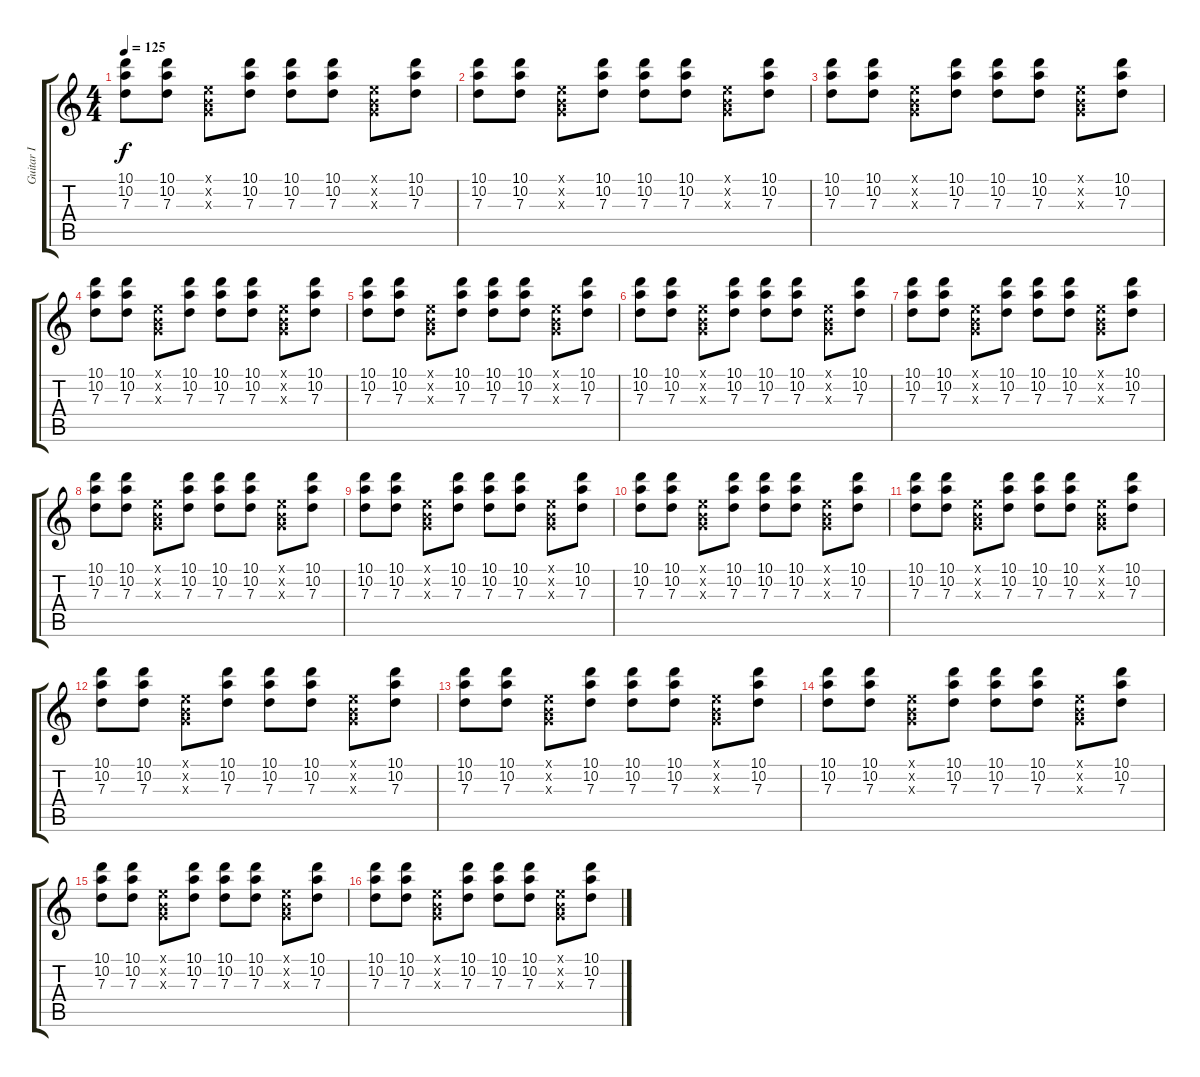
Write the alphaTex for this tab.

\track ("Guitar I" "Guitar I") {instrument distortionguitar}
\staff {score tabs}
\tuning (E4 B3 G3 D3 A2 E2) {hide}
\ts (4 4)
\tempo 125
\clef g2
\ks c
(10.1 10.2 7.3).8{dy f} (10.1 10.2 7.3).8 (0.1{x} 0.2{x} 0.3{x}).8 (10.1 10.2 7.3).8 (10.1 10.2 7.3).8 (10.1 10.2 7.3).8 (0.1{x} 0.2{x} 0.3{x}).8 (10.1 10.2 7.3).8 |
(10.1 10.2 7.3).8 (10.1 10.2 7.3).8 (0.1{x} 0.2{x} 0.3{x}).8 (10.1 10.2 7.3).8 (10.1 10.2 7.3).8 (10.1 10.2 7.3).8 (0.1{x} 0.2{x} 0.3{x}).8 (10.1 10.2 7.3).8 |
(10.1 10.2 7.3).8 (10.1 10.2 7.3).8 (0.1{x} 0.2{x} 0.3{x}).8 (10.1 10.2 7.3).8 (10.1 10.2 7.3).8 (10.1 10.2 7.3).8 (0.1{x} 0.2{x} 0.3{x}).8 (10.1 10.2 7.3).8 |
(10.1 10.2 7.3).8 (10.1 10.2 7.3).8 (0.1{x} 0.2{x} 0.3{x}).8 (10.1 10.2 7.3).8 (10.1 10.2 7.3).8 (10.1 10.2 7.3).8 (0.1{x} 0.2{x} 0.3{x}).8 (10.1 10.2 7.3).8 |
(10.1 10.2 7.3).8 (10.1 10.2 7.3).8 (0.1{x} 0.2{x} 0.3{x}).8 (10.1 10.2 7.3).8 (10.1 10.2 7.3).8 (10.1 10.2 7.3).8 (0.1{x} 0.2{x} 0.3{x}).8 (10.1 10.2 7.3).8 |
(10.1 10.2 7.3).8 (10.1 10.2 7.3).8 (0.1{x} 0.2{x} 0.3{x}).8 (10.1 10.2 7.3).8 (10.1 10.2 7.3).8 (10.1 10.2 7.3).8 (0.1{x} 0.2{x} 0.3{x}).8 (10.1 10.2 7.3).8 |
(10.1 10.2 7.3).8 (10.1 10.2 7.3).8 (0.1{x} 0.2{x} 0.3{x}).8 (10.1 10.2 7.3).8 (10.1 10.2 7.3).8 (10.1 10.2 7.3).8 (0.1{x} 0.2{x} 0.3{x}).8 (10.1 10.2 7.3).8 |
(10.1 10.2 7.3).8 (10.1 10.2 7.3).8 (0.1{x} 0.2{x} 0.3{x}).8 (10.1 10.2 7.3).8 (10.1 10.2 7.3).8 (10.1 10.2 7.3).8 (0.1{x} 0.2{x} 0.3{x}).8 (10.1 10.2 7.3).8 |
(10.1 10.2 7.3).8 (10.1 10.2 7.3).8 (0.1{x} 0.2{x} 0.3{x}).8 (10.1 10.2 7.3).8 (10.1 10.2 7.3).8 (10.1 10.2 7.3).8 (0.1{x} 0.2{x} 0.3{x}).8 (10.1 10.2 7.3).8 |
(10.1 10.2 7.3).8 (10.1 10.2 7.3).8 (0.1{x} 0.2{x} 0.3{x}).8 (10.1 10.2 7.3).8 (10.1 10.2 7.3).8 (10.1 10.2 7.3).8 (0.1{x} 0.2{x} 0.3{x}).8 (10.1 10.2 7.3).8 |
(10.1 10.2 7.3).8 (10.1 10.2 7.3).8 (0.1{x} 0.2{x} 0.3{x}).8 (10.1 10.2 7.3).8 (10.1 10.2 7.3).8 (10.1 10.2 7.3).8 (0.1{x} 0.2{x} 0.3{x}).8 (10.1 10.2 7.3).8 |
(10.1 10.2 7.3).8 (10.1 10.2 7.3).8 (0.1{x} 0.2{x} 0.3{x}).8 (10.1 10.2 7.3).8 (10.1 10.2 7.3).8 (10.1 10.2 7.3).8 (0.1{x} 0.2{x} 0.3{x}).8 (10.1 10.2 7.3).8 |
(10.1 10.2 7.3).8 (10.1 10.2 7.3).8 (0.1{x} 0.2{x} 0.3{x}).8 (10.1 10.2 7.3).8 (10.1 10.2 7.3).8 (10.1 10.2 7.3).8 (0.1{x} 0.2{x} 0.3{x}).8 (10.1 10.2 7.3).8 |
(10.1 10.2 7.3).8 (10.1 10.2 7.3).8 (0.1{x} 0.2{x} 0.3{x}).8 (10.1 10.2 7.3).8 (10.1 10.2 7.3).8 (10.1 10.2 7.3).8 (0.1{x} 0.2{x} 0.3{x}).8 (10.1 10.2 7.3).8 |
(10.1 10.2 7.3).8 (10.1 10.2 7.3).8 (0.1{x} 0.2{x} 0.3{x}).8 (10.1 10.2 7.3).8 (10.1 10.2 7.3).8 (10.1 10.2 7.3).8 (0.1{x} 0.2{x} 0.3{x}).8 (10.1 10.2 7.3).8 |
(10.1 10.2 7.3).8 (10.1 10.2 7.3).8 (0.1{x} 0.2{x} 0.3{x}).8 (10.1 10.2 7.3).8 (10.1 10.2 7.3).8 (10.1 10.2 7.3).8 (0.1{x} 0.2{x} 0.3{x}).8 (10.1 10.2 7.3).8
